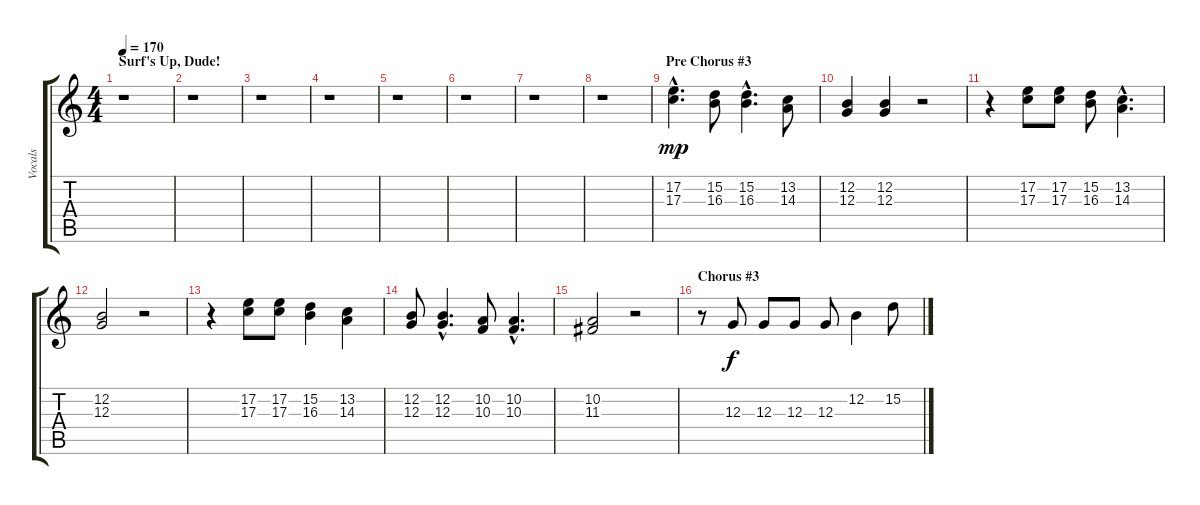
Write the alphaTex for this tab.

\track ("Vocals" "Vocals") {instrument violin}
\staff {score tabs}
\tuning (E4 B3 G3 D3 A2 E2) {hide}
\ts (4 4)
\section ("" "Surf's Up, Dude!")
\tempo 170
\clef g2
\ks c
r.1{dy f} |
r.1 |
r.1 |
r.1 |
r.1 |
r.1 |
r.1 |
r.1 |
\section ("" "Pre Chorus #3")
(17.2{hac} 17.3{hac}).4{d dy mp} (15.2 16.3).8 (15.2{hac} 16.3{hac}).4{d} (13.2 14.3).8 |
(12.2 12.3).4 (12.2 12.3).4 r.2 |
r.4 (17.2 17.3).8 (17.2 17.3).8 (15.2 16.3).8 (13.2{hac} 14.3{hac}).4{d} |
(12.2 12.3).2 r.2 |
r.4 (17.2 17.3).8 (17.2 17.3).8 (15.2 16.3).4 (13.2 14.3).4 |
(12.2 12.3).8 (12.2{hac} 12.3{hac}).4{d} (10.2 10.3).8 (10.2{hac} 10.3{hac}).4{d} |
(10.2 11.3).2 r.2 |
\section ("" "Chorus #3")
r.8 12.3.8{dy f} 12.3.8 12.3.8 12.3.8 12.2.4 15.2.8
